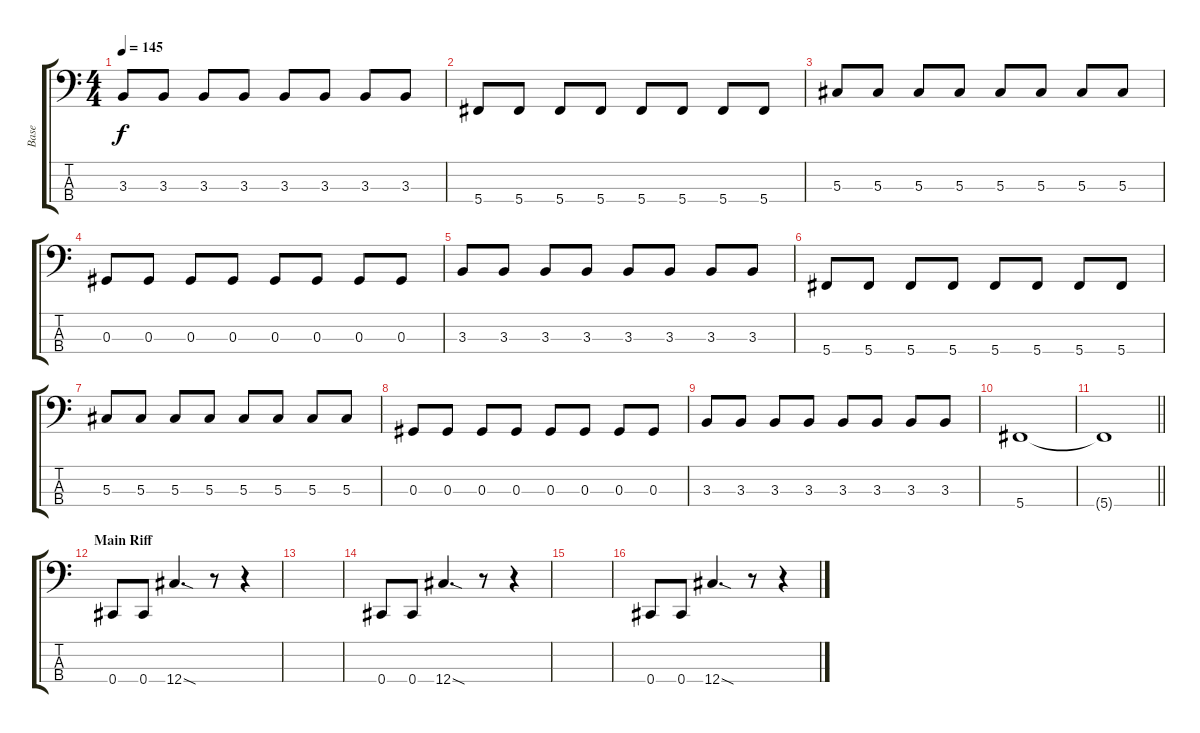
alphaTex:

\track ("Base" "Base") {instrument electricbasspick}
\staff {score tabs}
\tuning (Gb2 Db2 Ab1 Db1) {hide}
\ts (4 4)
\tempo 145
\clef f4
\ks c
3.3.8{dy f} 3.3.8 3.3.8 3.3.8 3.3.8 3.3.8 3.3.8 3.3.8 |
5.4.8 5.4.8 5.4.8 5.4.8 5.4.8 5.4.8 5.4.8 5.4.8 |
5.3.8 5.3.8 5.3.8 5.3.8 5.3.8 5.3.8 5.3.8 5.3.8 |
0.3.8 0.3.8 0.3.8 0.3.8 0.3.8 0.3.8 0.3.8 0.3.8 |
3.3.8 3.3.8 3.3.8 3.3.8 3.3.8 3.3.8 3.3.8 3.3.8 |
5.4.8 5.4.8 5.4.8 5.4.8 5.4.8 5.4.8 5.4.8 5.4.8 |
5.3.8 5.3.8 5.3.8 5.3.8 5.3.8 5.3.8 5.3.8 5.3.8 |
0.3.8 0.3.8 0.3.8 0.3.8 0.3.8 0.3.8 0.3.8 0.3.8 |
3.3.8 3.3.8 3.3.8 3.3.8 3.3.8 3.3.8 3.3.8 3.3.8 |
5.4.1 |
\barLineRight lightlight
5.4{t}.1 |
\section ("" "Main Riff")
0.4.8 0.4.8 12.4{sod}.4{d} r.8 r.4 |
|
0.4.8 0.4.8 12.4{sod}.4{d} r.8 r.4 |
|
0.4.8 0.4.8 12.4{sod}.4{d} r.8 r.4
